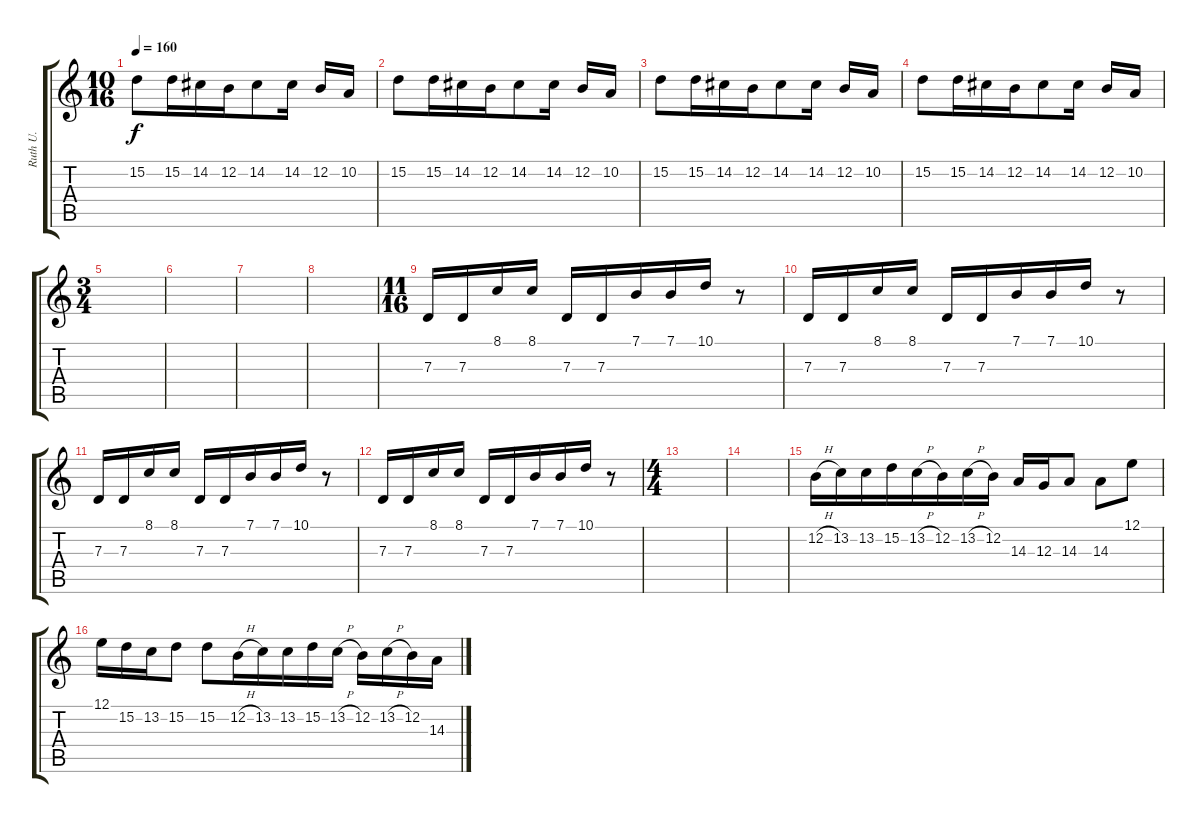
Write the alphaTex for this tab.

\track ("Ruth U." "Ruth U.") {instrument vibraphone}
\staff {score tabs}
\tuning (E4 B3 G3 D3 A2 E2) {hide}
\ts (10 16)
\tempo 160
\clef g2
\ks c
15.2.8{dy f} 15.2.16 14.2.16{beam merge} 12.2.16{beam merge} 14.2.8 14.2.16 12.2.16{beam merge} 10.2.16 |
15.2.8 15.2.16 14.2.16{beam merge} 12.2.16{beam merge} 14.2.8 14.2.16 12.2.16{beam merge} 10.2.16 |
15.2.8 15.2.16 14.2.16{beam merge} 12.2.16{beam merge} 14.2.8 14.2.16 12.2.16{beam merge} 10.2.16 |
15.2.8 15.2.16 14.2.16{beam merge} 12.2.16{beam merge} 14.2.8 14.2.16 12.2.16{beam merge} 10.2.16 |
\ts (3 4)
|
|
|
|
\ts (11 16)
7.3.16 7.3.16{beam merge} 8.1.16 8.1.16 7.3.16 7.3.16{beam merge} 7.1.16{beam merge} 7.1.16{beam merge} 10.1.16 r.8 |
7.3.16 7.3.16{beam merge} 8.1.16 8.1.16 7.3.16 7.3.16{beam merge} 7.1.16{beam merge} 7.1.16{beam merge} 10.1.16 r.8 |
7.3.16 7.3.16{beam merge} 8.1.16 8.1.16 7.3.16 7.3.16{beam merge} 7.1.16{beam merge} 7.1.16{beam merge} 10.1.16 r.8 |
7.3.16 7.3.16{beam merge} 8.1.16 8.1.16 7.3.16 7.3.16{beam merge} 7.1.16{beam merge} 7.1.16{beam merge} 10.1.16 r.8 |
\ts (4 4)
|
|
12.2{h}.16{beam merge} 13.2.16 13.2.16{beam merge} 15.2.16{beam merge} 13.2{h}.16 12.2.16 13.2{h}.16{beam merge} 12.2.16 14.3.16 12.3.16 14.3.8 14.3.8{beam merge} 12.1.8 |
12.1.16 15.2.16 13.2.16 15.2.8 15.2.8{beam merge} 12.2{h}.16{beam merge} 13.2.16 13.2.16{beam merge} 15.2.16{beam merge} 13.2{h}.16 12.2.16 13.2{h}.16{beam merge} 12.2.16 14.3.16
